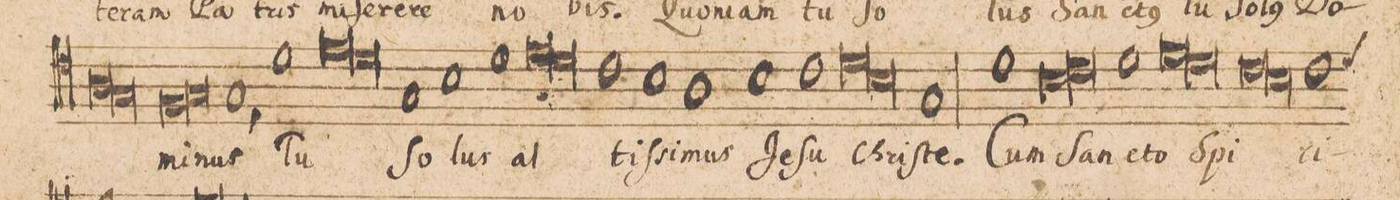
**kern	**text
*I"[TENOR.]	*
*clefC4	*
*k[]	*
*met(c|)	*
*M2/1	*
*lig	*
1A	.
1G	.
*Xlig	*
=125-	=125-
*lig	*
1F	-mi-
1G	.
*Xlig	*
=126-	=126-
1G,	-nus
1d	Tu
=127-	=127-
*lig	*
1e	.
1d	.
*Xlig	*
=128-	=128-
1G	ſo-
1B	-lus
=129-	=129-
1d	al-
*lig	*
1e	.
=130-	=130-
1d	.
*Xlig	*
1c	-tiſ-
=131-	=131-
1B	-si-
1A	-mus
=132-	=132-
1B	Je-
1c	-ſu
=133-	=133-
*lig	*
1d	Chri-
1B	.
*Xlig	*
=134-	=134-
1G	-ſte.
1d	Cum
=135-	=135-
*lig	*
1B	ſan-
1c	.
*Xlig	*
=136-	=136-
1d	-cto
*lig	*
1e	ſpi-
=137-	=137-
1d	.
*Xlig	*
*lig	*
1c	.
=138-	=138-
1B	.
*Xlig	*
*custos:d	*
1c	-ri-
=139-	=139-
*-	*-
